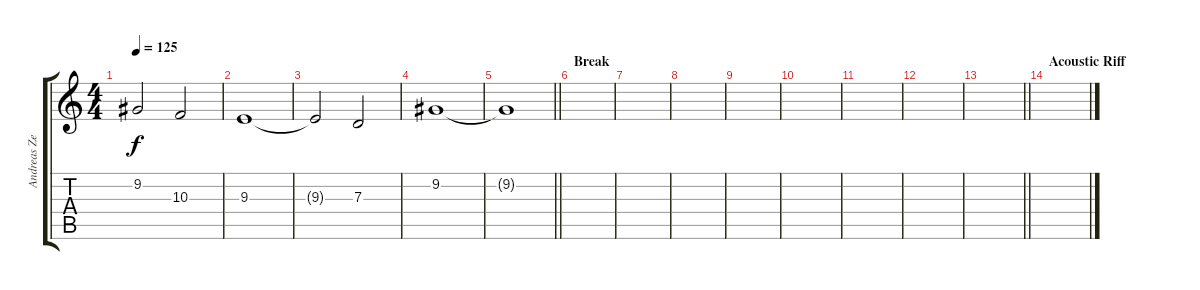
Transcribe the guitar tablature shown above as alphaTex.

\track ("Andreas Zengberg" "Andreas Ze") {instrument cello}
\staff {score tabs}
\tuning (E4 B3 G3 D3 A2 E2) {hide}
\ts (4 4)
\tempo 125
\clef g2
\ks c
9.2{t}.2{dy f} 10.3.2 |
9.3.1 |
9.3{t}.2 7.3.2 |
9.2.1 |
\barLineRight lightlight
9.2{t}.1 |
\section ("" "Break")
|
|
|
|
|
|
|
\barLineRight lightlight
|
\section ("" "Acoustic Riff")
